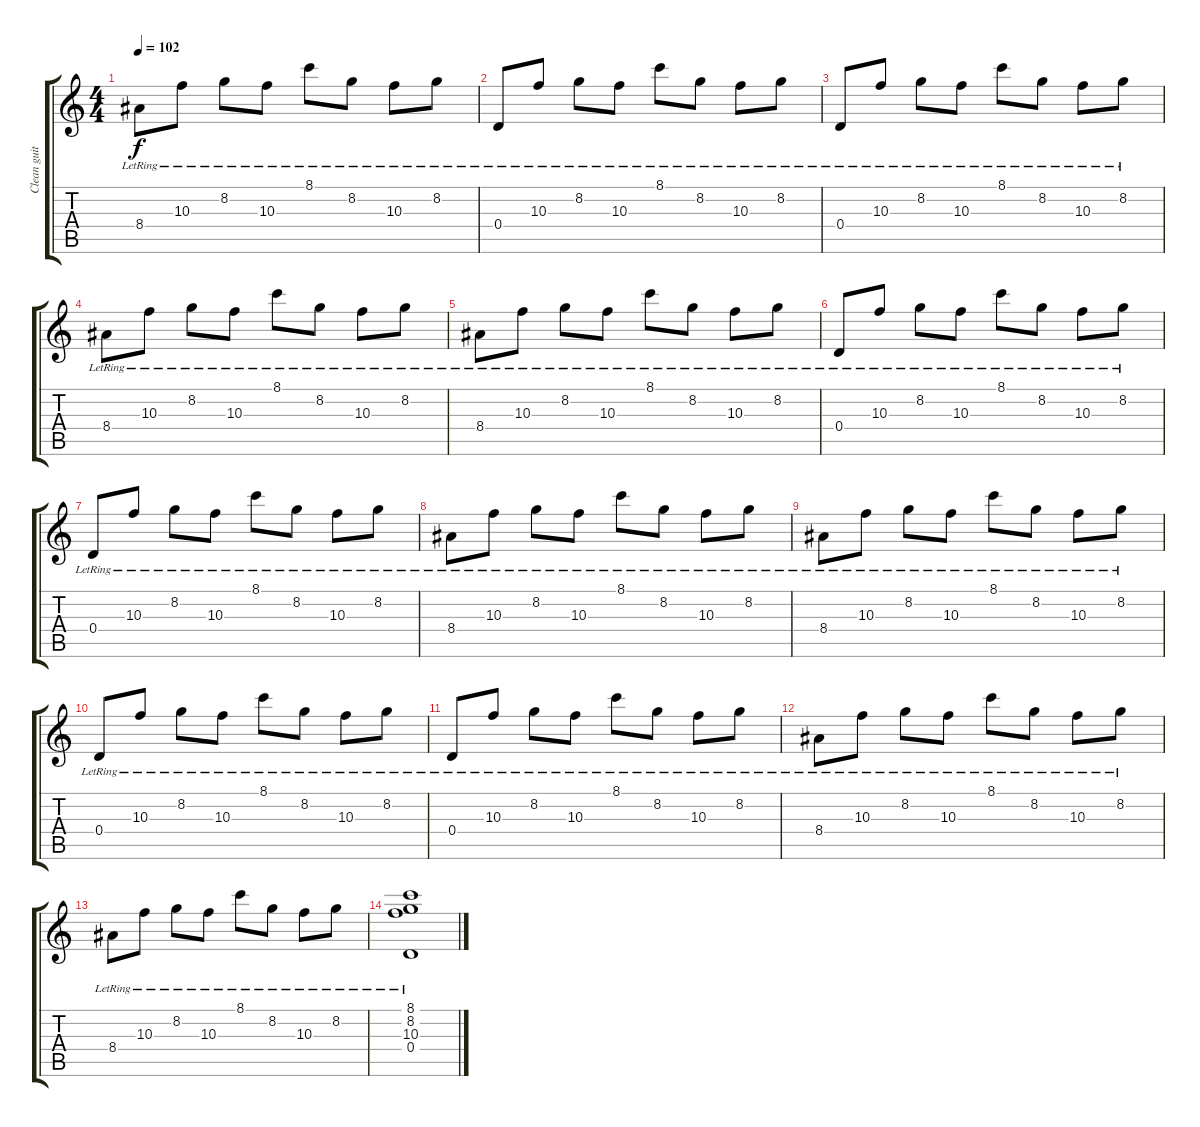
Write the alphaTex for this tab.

\track ("Clean guitar" "Clean guit") {instrument electricguitarclean}
\staff {score tabs}
\tuning (E4 B3 G3 D3 A2 D2) {hide}
\ts (4 4)
\tempo 102
\clef g2
\ks c
8.4{lr}.8{dy f} 10.3{lr}.8 8.2{lr}.8 10.3{lr}.8 8.1{lr}.8 8.2{lr}.8 10.3{lr}.8 8.2{lr}.8 |
0.4{lr}.8 10.3{lr}.8 8.2{lr}.8 10.3{lr}.8 8.1{lr}.8 8.2{lr}.8 10.3{lr}.8 8.2{lr}.8 |
0.4{lr}.8 10.3{lr}.8 8.2{lr}.8 10.3{lr}.8 8.1{lr}.8 8.2{lr}.8 10.3{lr}.8 8.2{lr}.8 |
8.4{lr}.8 10.3{lr}.8 8.2{lr}.8 10.3{lr}.8 8.1{lr}.8 8.2{lr}.8 10.3{lr}.8 8.2{lr}.8 |
8.4{lr}.8 10.3{lr}.8 8.2{lr}.8 10.3{lr}.8 8.1{lr}.8 8.2{lr}.8 10.3{lr}.8 8.2{lr}.8 |
0.4{lr}.8 10.3{lr}.8 8.2{lr}.8 10.3{lr}.8 8.1{lr}.8 8.2{lr}.8 10.3{lr}.8 8.2{lr}.8 |
0.4{lr}.8 10.3{lr}.8 8.2{lr}.8 10.3{lr}.8 8.1{lr}.8 8.2{lr}.8 10.3{lr}.8 8.2{lr}.8 |
8.4{lr}.8 10.3{lr}.8 8.2{lr}.8 10.3{lr}.8 8.1{lr}.8 8.2{lr}.8 10.3{lr}.8 8.2{lr}.8 |
8.4{lr}.8 10.3{lr}.8 8.2{lr}.8 10.3{lr}.8 8.1{lr}.8 8.2{lr}.8 10.3{lr}.8 8.2{lr}.8 |
0.4{lr}.8 10.3{lr}.8 8.2{lr}.8 10.3{lr}.8 8.1{lr}.8 8.2{lr}.8 10.3{lr}.8 8.2{lr}.8 |
0.4{lr}.8 10.3{lr}.8 8.2{lr}.8 10.3{lr}.8 8.1{lr}.8 8.2{lr}.8 10.3{lr}.8 8.2{lr}.8 |
8.4{lr}.8 10.3{lr}.8 8.2{lr}.8 10.3{lr}.8 8.1{lr}.8 8.2{lr}.8 10.3{lr}.8 8.2{lr}.8 |
8.4{lr}.8 10.3{lr}.8 8.2{lr}.8 10.3{lr}.8 8.1{lr}.8 8.2{lr}.8 10.3{lr}.8 8.2{lr}.8 |
(8.1{lr} 8.2 10.3 0.4).1
